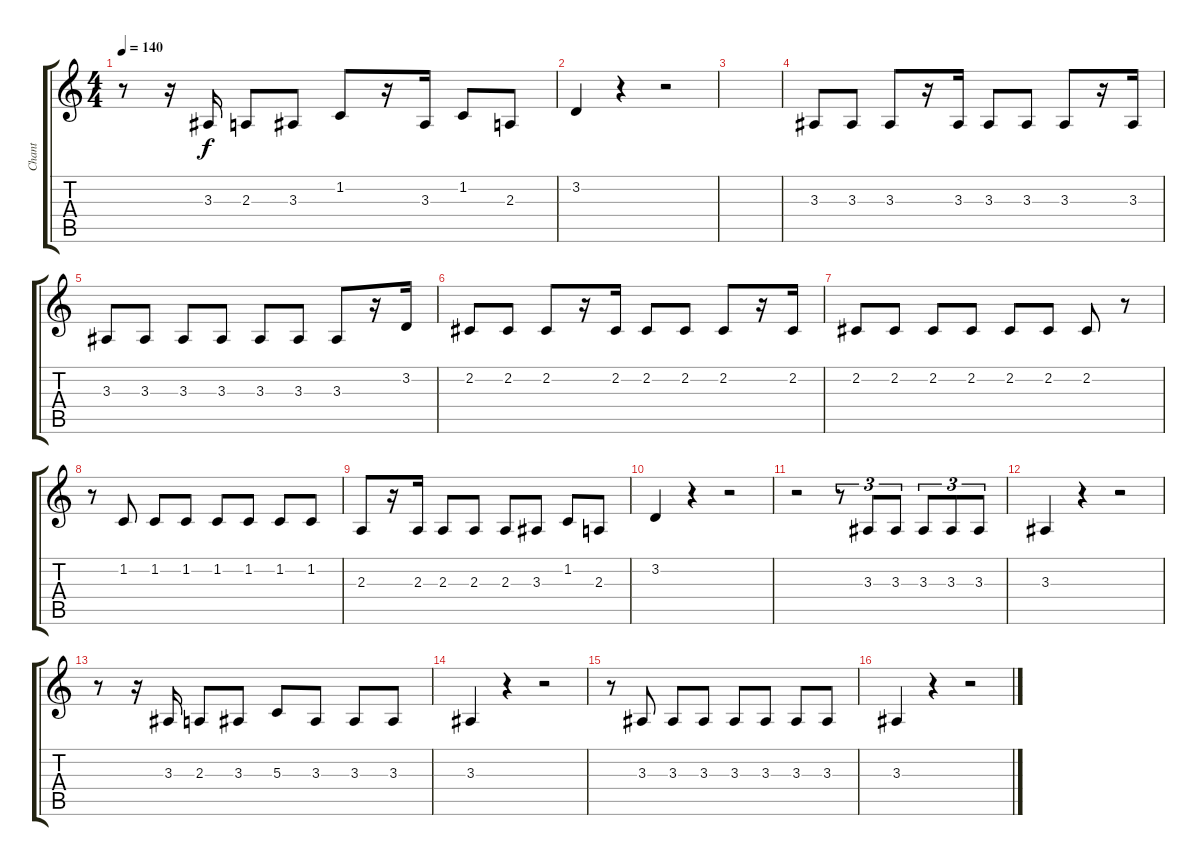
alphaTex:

\track ("Chant" "Chant") {instrument brightacousticpiano}
\staff {score tabs}
\tuning (E4 B3 G3 D3 A2 E2) {hide}
\ts (4 4)
\tempo 140
\clef g2
\ks c
r.8{dy f} r.16 3.3.16 2.3.8 3.3.8 1.2.8 r.16 3.3.16 1.2.8 2.3.8 |
3.2.4 r.4 r.2 |
|
3.3.8 3.3.8 3.3.8 r.16 3.3.16 3.3.8 3.3.8 3.3.8 r.16 3.3.16 |
3.3.8 3.3.8 3.3.8 3.3.8 3.3.8 3.3.8 3.3.8 r.16 3.2.16 |
2.2.8 2.2.8 2.2.8 r.16 2.2.16 2.2.8 2.2.8 2.2.8 r.16 2.2.16 |
2.2.8 2.2.8 2.2.8 2.2.8 2.2.8 2.2.8 2.2.8 r.8 |
r.8 1.2.8 1.2.8 1.2.8 1.2.8 1.2.8 1.2.8 1.2.8 |
2.3.8 r.16 2.3.16 2.3.8 2.3.8 2.3.8 3.3.8 1.2.8 2.3.8 |
3.2.4 r.4 r.2 |
r.2 r.8{tu (3 2)} 3.3.8{tu (3 2)} 3.3.8{tu (3 2)} 3.3.8{tu (3 2)} 3.3.8{tu (3 2)} 3.3.8{tu (3 2)} |
3.3.4 r.4 r.2 |
r.8 r.16 3.3.16 2.3.8 3.3.8 5.3.8 3.3.8 3.3.8 3.3.8 |
3.3.4 r.4 r.2 |
r.8 3.3.8 3.3.8 3.3.8 3.3.8 3.3.8 3.3.8 3.3.8 |
3.3.4 r.4 r.2
